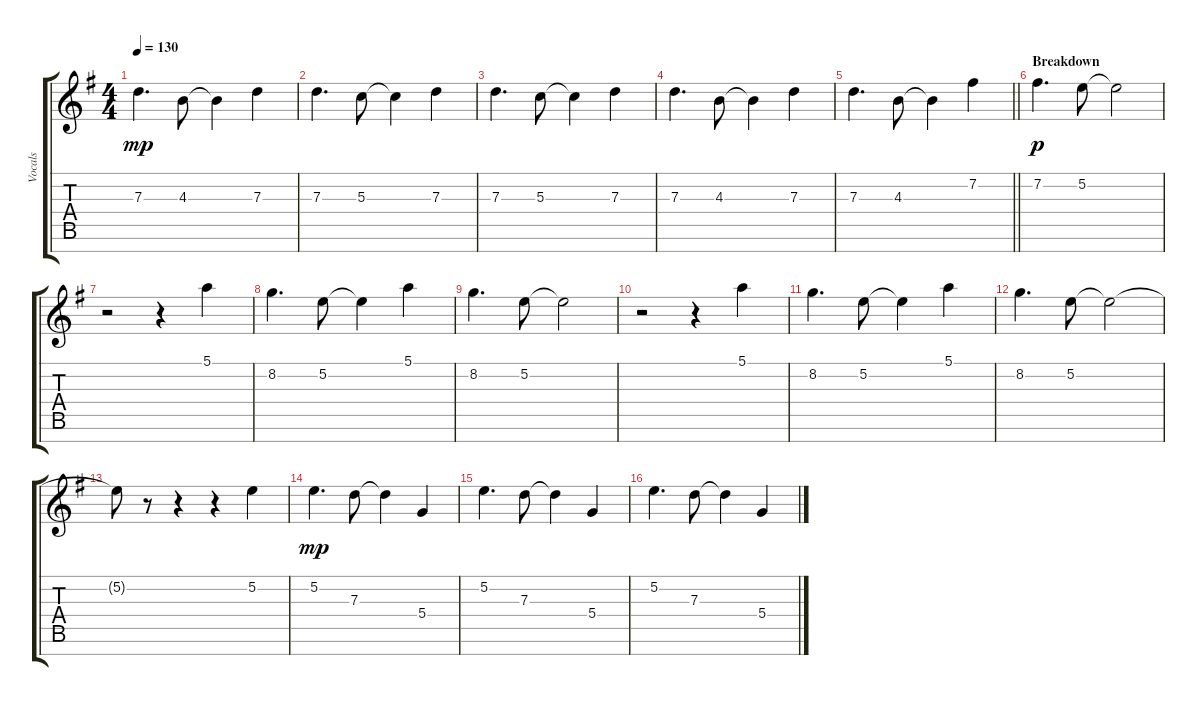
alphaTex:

\track ("Vocals" "Vocals") {instrument flute}
\staff {score tabs}
\tuning (E5 B4 G4 D4 A3 E3 B2) {hide}
\ts (4 4)
\tempo 130
\clef g2
\ks g
7.3.4{d dy mp} 4.3.8 4.3{t}.4 7.3.4 |
7.3.4{d} 5.3.8 5.3{t}.4 7.3.4 |
7.3.4{d} 5.3.8 5.3{t}.4 7.3.4 |
7.3.4{d} 4.3.8 4.3{t}.4 7.3.4 |
\barLineRight lightlight
7.3.4{d} 4.3.8 4.3{t}.4 7.2.4 |
\section ("" "Breakdown")
7.2.4{d dy p} 5.2.8 5.2{t}.2 |
r.2 r.4 5.1.4 |
8.2.4{d} 5.2.8 5.2{t}.4 5.1.4 |
8.2.4{d} 5.2.8 5.2{t}.2 |
r.2 r.4 5.1.4 |
8.2.4{d} 5.2.8 5.2{t}.4 5.1.4 |
8.2.4{d} 5.2.8 5.2{t}.2 |
5.2{t}.8 r.8 r.4 r.4 5.2.4 |
5.2.4{d dy mp} 7.3.8 7.3{t}.4 5.4.4 |
5.2.4{d} 7.3.8 7.3{t}.4 5.4.4 |
5.2.4{d} 7.3.8 7.3{t}.4 5.4.4
